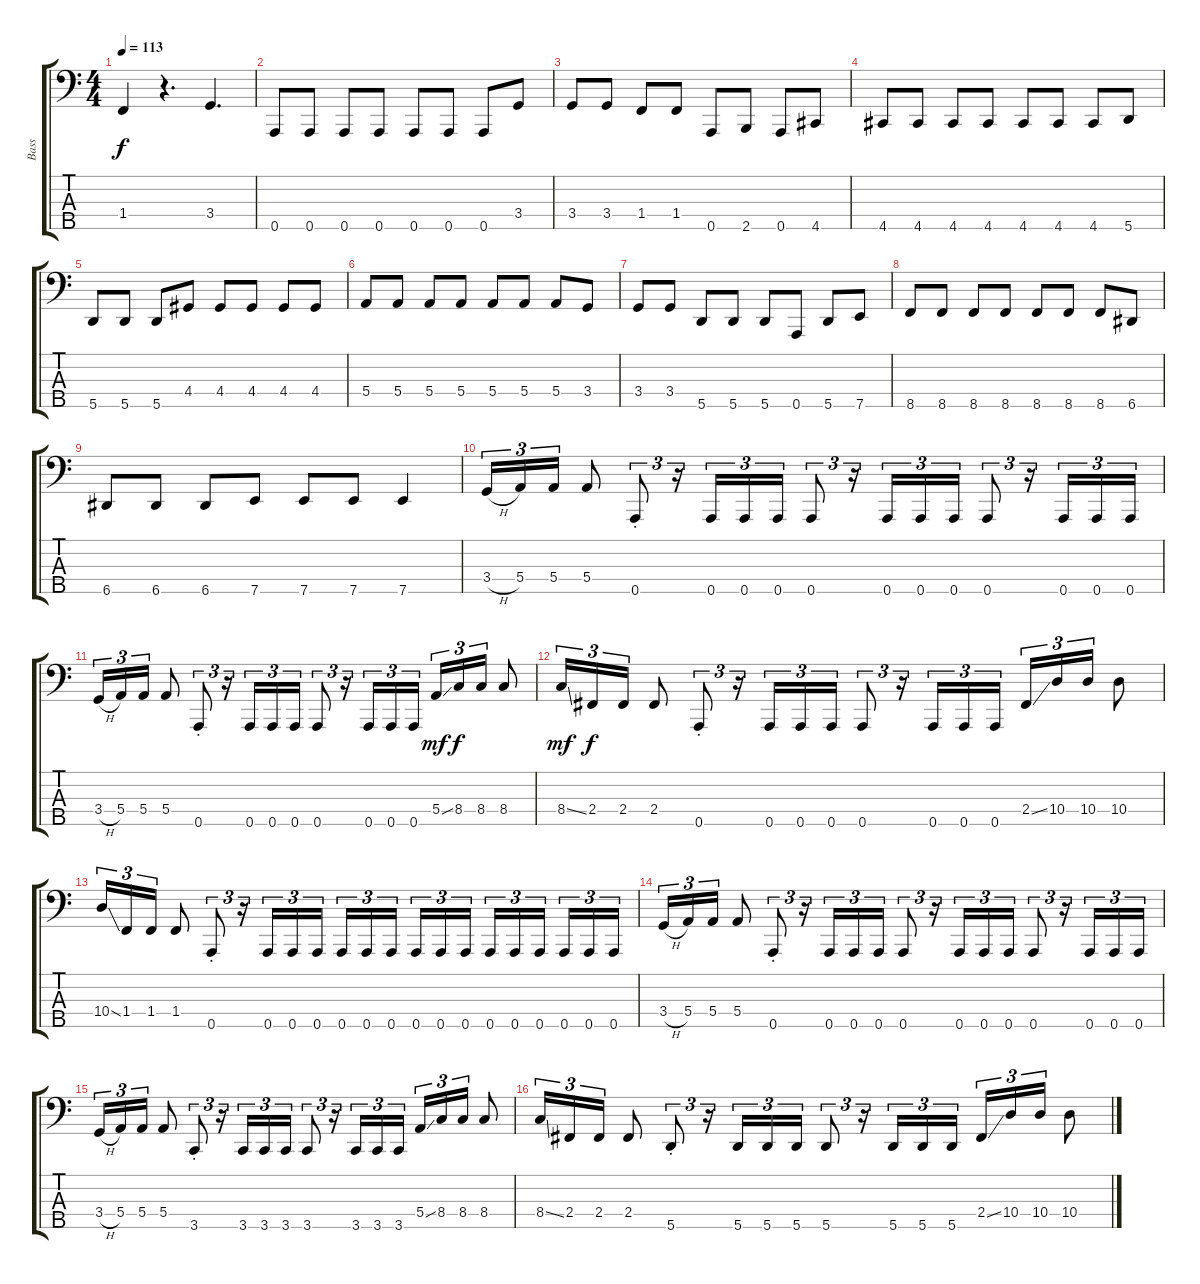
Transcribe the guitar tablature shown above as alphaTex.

\track ("Bass" "Bass") {instrument electricbasspick}
\staff {score tabs}
\tuning (G2 D2 A1 E1 A0) {hide}
\ts (4 4)
\tempo 113
\clef f4
\ks c
1.4{t}.4{dy f} r.4{d} 3.4.4{d} |
0.5.8 0.5.8 0.5.8 0.5.8 0.5.8 0.5.8 0.5.8 3.4.8 |
3.4.8 3.4.8 1.4.8 1.4.8 0.5.8 2.5.8 0.5.8 4.5.8 |
4.5.8 4.5.8 4.5.8 4.5.8 4.5.8 4.5.8 4.5.8 5.5.8 |
5.5.8 5.5.8 5.5.8 4.4.8 4.4.8 4.4.8 4.4.8 4.4.8 |
5.4.8 5.4.8 5.4.8 5.4.8 5.4.8 5.4.8 5.4.8 3.4.8 |
3.4.8 3.4.8 5.5.8 5.5.8 5.5.8 0.5.8 5.5.8 7.5.8 |
8.5.8 8.5.8 8.5.8 8.5.8 8.5.8 8.5.8 8.5.8 6.5.8 |
6.5.8 6.5.8 6.5.8 7.5.8 7.5.8 7.5.8 7.5.4 |
3.4{h}.16{tu (3 2)} 5.4.16{tu (3 2)} 5.4.16{tu (3 2)} 5.4.8 0.5{st}.8{tu (3 2)} r.16{tu (3 2)} 0.5.16{tu (3 2)} 0.5.16{tu (3 2)} 0.5.16{tu (3 2)} 0.5.8{tu (3 2)} r.16{tu (3 2)} 0.5.16{tu (3 2)} 0.5.16{tu (3 2)} 0.5.16{tu (3 2)} 0.5.8{tu (3 2)} r.16{tu (3 2)} 0.5.16{tu (3 2)} 0.5.16{tu (3 2)} 0.5.16{tu (3 2)} |
3.4{h}.16{tu (3 2)} 5.4.16{tu (3 2)} 5.4.16{tu (3 2)} 5.4.8 0.5{st}.8{tu (3 2)} r.16{tu (3 2)} 0.5.16{tu (3 2)} 0.5.16{tu (3 2)} 0.5.16{tu (3 2)} 0.5.8{tu (3 2)} r.16{tu (3 2)} 0.5.16{tu (3 2)} 0.5.16{tu (3 2)} 0.5.16{tu (3 2)} 5.4{ss}.16{tu (3 2) dy mf} 8.4.16{tu (3 2) dy f} 8.4.16{tu (3 2)} 8.4.8 |
8.4{ss}.16{tu (3 2) dy mf} 2.4.16{tu (3 2) dy f} 2.4.16{tu (3 2)} 2.4.8 0.5{st}.8{tu (3 2)} r.16{tu (3 2)} 0.5.16{tu (3 2)} 0.5.16{tu (3 2)} 0.5.16{tu (3 2)} 0.5.8{tu (3 2)} r.16{tu (3 2)} 0.5.16{tu (3 2)} 0.5.16{tu (3 2)} 0.5.16{tu (3 2)} 2.4{ss}.16{tu (3 2)} 10.4.16{tu (3 2)} 10.4.16{tu (3 2)} 10.4.8 |
10.4{ss}.16{tu (3 2)} 1.4.16{tu (3 2)} 1.4.16{tu (3 2)} 1.4.8 0.5{st}.8{tu (3 2)} r.16{tu (3 2)} 0.5.16{tu (3 2)} 0.5.16{tu (3 2)} 0.5.16{tu (3 2)} 0.5.16{tu (3 2)} 0.5.16{tu (3 2)} 0.5.16{tu (3 2) beam splitsecondary} 0.5.16{tu (3 2)} 0.5.16{tu (3 2)} 0.5.16{tu (3 2)} 0.5.16{tu (3 2)} 0.5.16{tu (3 2)} 0.5.16{tu (3 2) beam splitsecondary} 0.5.16{tu (3 2)} 0.5.16{tu (3 2)} 0.5.16{tu (3 2)} |
3.4{h}.16{tu (3 2)} 5.4.16{tu (3 2)} 5.4.16{tu (3 2)} 5.4.8 0.5{st}.8{tu (3 2)} r.16{tu (3 2)} 0.5.16{tu (3 2)} 0.5.16{tu (3 2)} 0.5.16{tu (3 2)} 0.5.8{tu (3 2)} r.16{tu (3 2)} 0.5.16{tu (3 2)} 0.5.16{tu (3 2)} 0.5.16{tu (3 2)} 0.5.8{tu (3 2)} r.16{tu (3 2)} 0.5.16{tu (3 2)} 0.5.16{tu (3 2)} 0.5.16{tu (3 2)} |
3.4{h}.16{tu (3 2)} 5.4.16{tu (3 2)} 5.4.16{tu (3 2)} 5.4.8 3.5{st}.8{tu (3 2)} r.16{tu (3 2)} 3.5.16{tu (3 2)} 3.5.16{tu (3 2)} 3.5.16{tu (3 2)} 3.5.8{tu (3 2)} r.16{tu (3 2)} 3.5.16{tu (3 2)} 3.5.16{tu (3 2)} 3.5.16{tu (3 2)} 5.4{ss}.16{tu (3 2)} 8.4.16{tu (3 2)} 8.4.16{tu (3 2)} 8.4.8 |
8.4{ss}.16{tu (3 2)} 2.4.16{tu (3 2)} 2.4.16{tu (3 2)} 2.4.8 5.5{st}.8{tu (3 2)} r.16{tu (3 2)} 5.5.16{tu (3 2)} 5.5.16{tu (3 2)} 5.5.16{tu (3 2)} 5.5.8{tu (3 2)} r.16{tu (3 2)} 5.5.16{tu (3 2)} 5.5.16{tu (3 2)} 5.5.16{tu (3 2)} 2.4{ss}.16{tu (3 2)} 10.4.16{tu (3 2)} 10.4.16{tu (3 2)} 10.4.8
